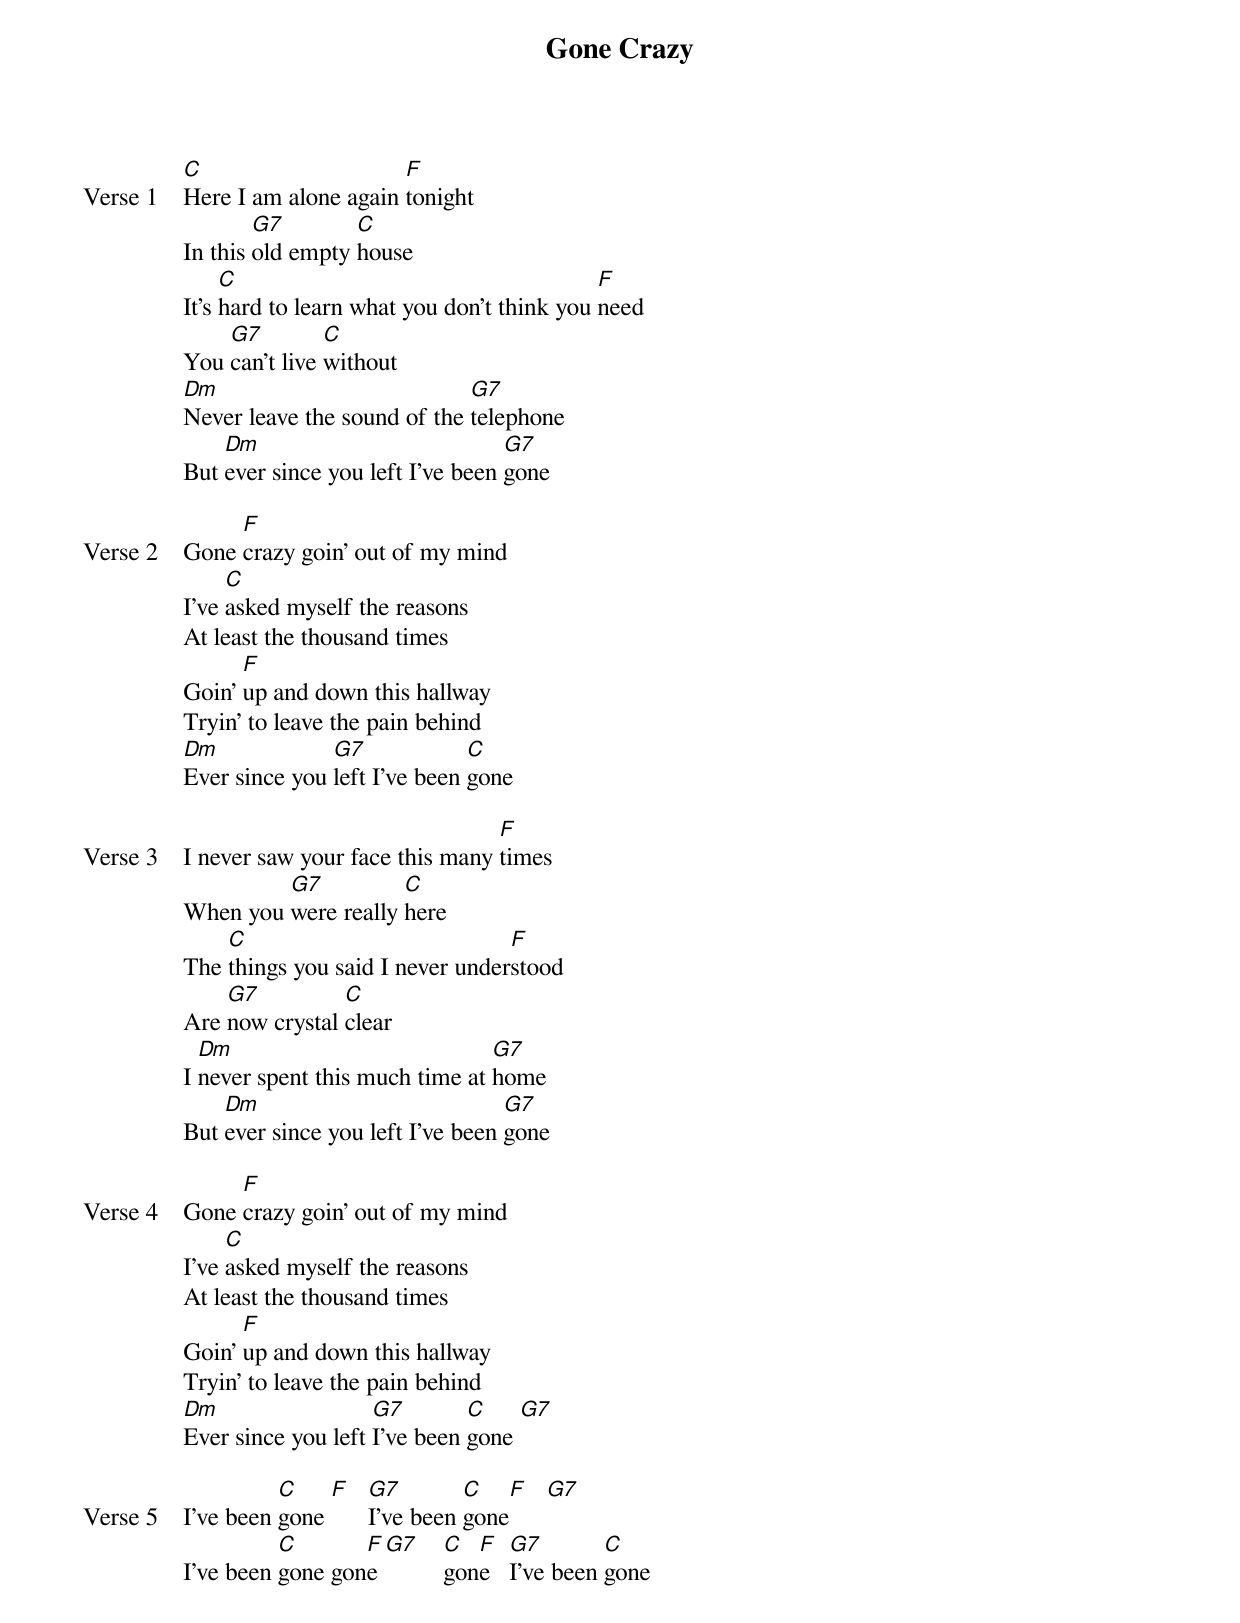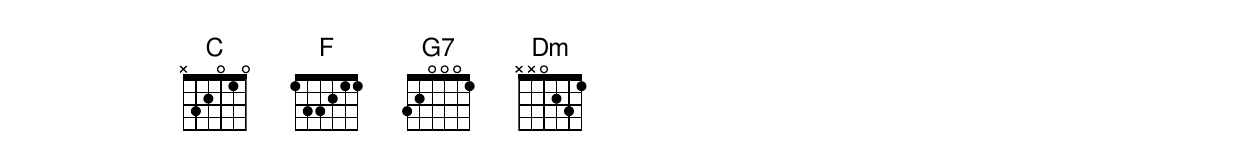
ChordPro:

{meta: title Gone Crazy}
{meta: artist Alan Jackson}
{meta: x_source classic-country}
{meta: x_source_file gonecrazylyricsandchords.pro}
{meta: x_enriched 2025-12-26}

{start_of_verse: Verse 1}
[C]Here I am alone again [F]tonight
In this [G7]old empty [C]house
It's [C]hard to learn what you don't think you [F]need
You [G7]can't live [C]without
[Dm]Never leave the sound of the [G7]telephone
But [Dm]ever since you left I've been [G7]gone
{end_of_verse}

{start_of_verse: Verse 2}
Gone [F]crazy goin' out of my mind
I've [C]asked myself the reasons
At least the thousand times
Goin' [F]up and down this hallway
Tryin' to leave the pain behind
[Dm]Ever since you [G7]left I've been [C]gone
{end_of_verse}

{start_of_verse: Verse 3}
I never saw your face this many [F]times
When you [G7]were really [C]here
The [C]things you said I never under[F]stood
Are [G7]now crystal [C]clear
I [Dm]never spent this much time at [G7]home
But [Dm]ever since you left I've been [G7]gone
{end_of_verse}

{start_of_verse: Verse 4}
Gone [F]crazy goin' out of my mind
I've [C]asked myself the reasons
At least the thousand times
Goin' [F]up and down this hallway
Tryin' to leave the pain behind
[Dm]Ever since you left [G7]I've been [C]gone [G7]
{end_of_verse}

{start_of_verse: Verse 5}
I've been [C]gone [F]   [G7]I've been [C]gone[F]   [G7]
I've been [C]gone gon[F]e [G7]    [C]gon[F]e   [G7]I've been [C]gone
{end_of_verse}
